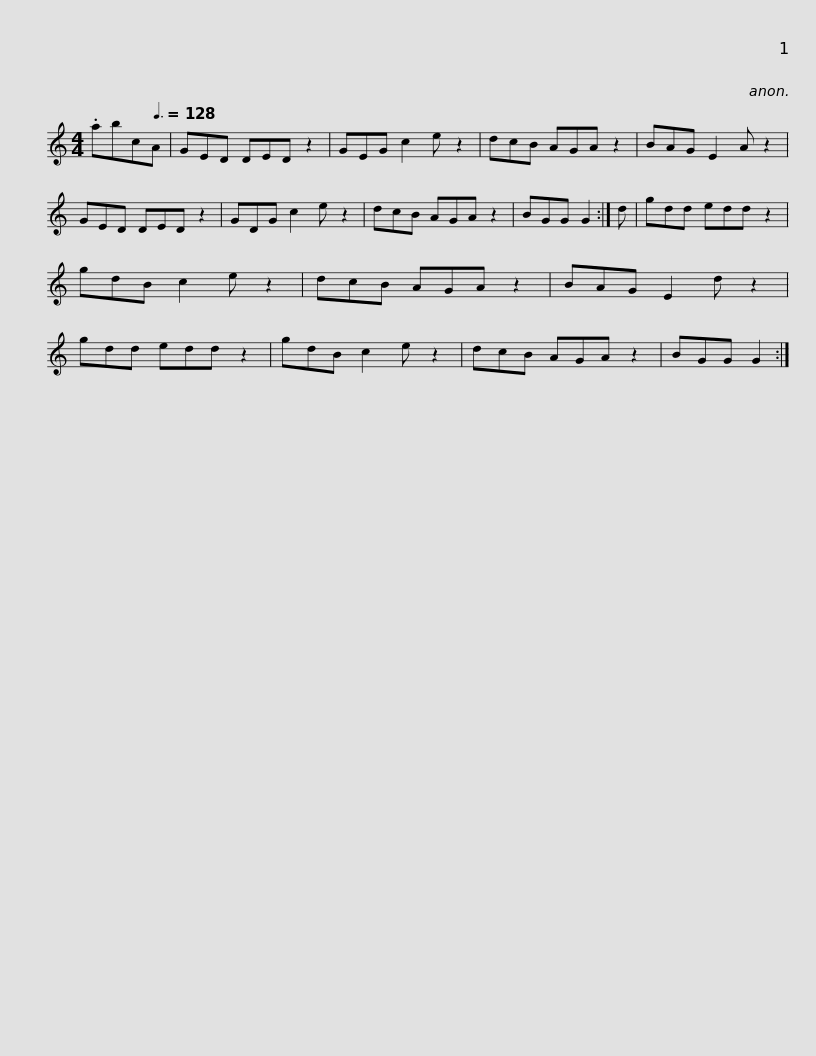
X:1
L:1/8
M:4/4
I:linebreak $
K:C
V:1 treble
V:1
 .abc[Q:3/8=128]A | GED DED z2 | GEG c2 e z2 | dcB AGA z2 | BAG E2 A z2 | %5
 GED DED z2 | GDG c2 e z2 |$ dcB AGA z2 | BGG G2 :| d | %10
 gdd edd z2 | gdB c2 e z2 | dcB AGA z2 | BAG E2 d z2 |$ gdd edd z2 | %15
 gdB c2 e z2 | dcB AGA z2 | BGG G2 :| %18
